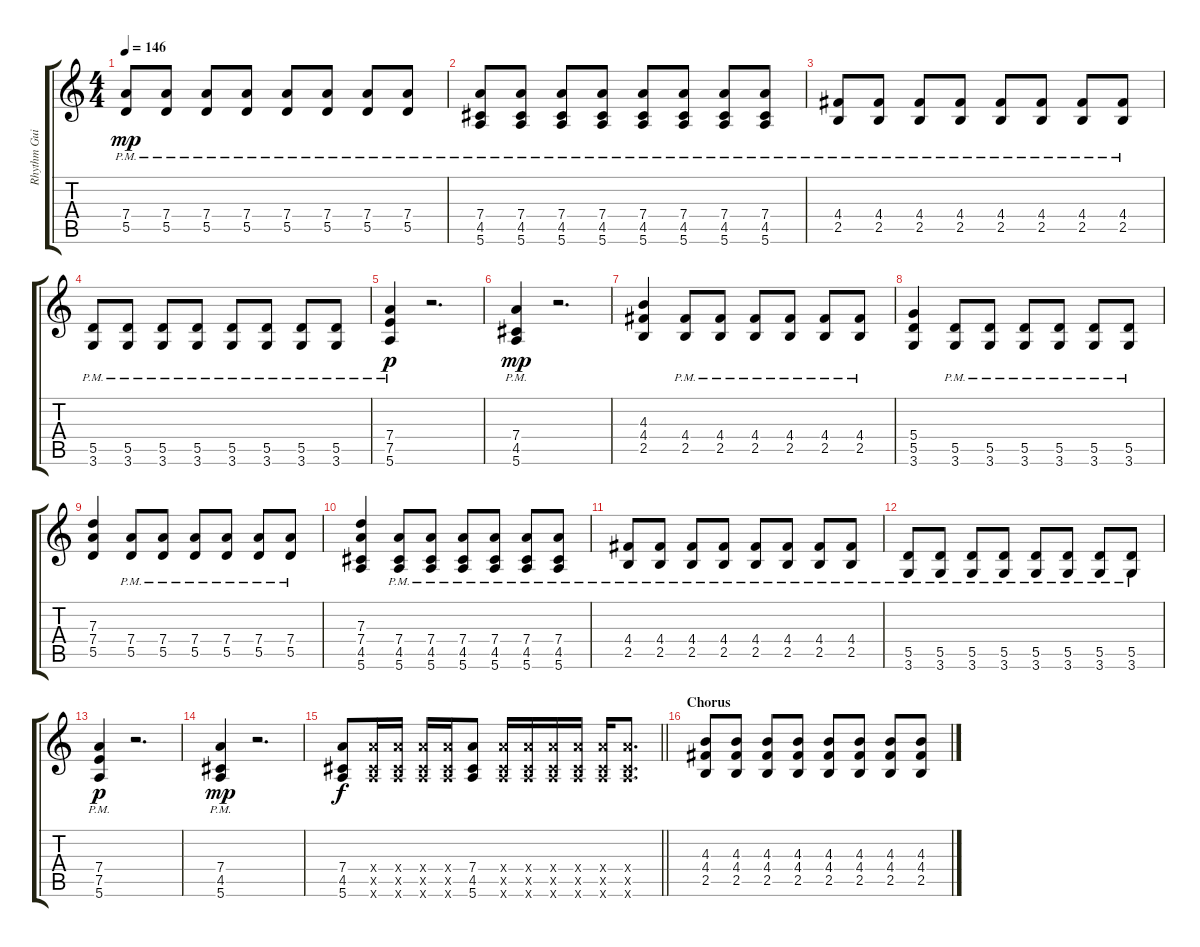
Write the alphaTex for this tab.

\track ("Rhythm Guitar I" "Rhythm Gui") {instrument overdrivenguitar}
\staff {score tabs}
\tuning (E4 B3 G3 D3 A2 E2) {hide}
\ts (4 4)
\tempo 146
\clef g2
\ks c
(7.4{pm} 5.5{pm}).8{dy mp} (7.4{pm} 5.5{pm}).8 (7.4{pm} 5.5{pm}).8 (7.4{pm} 5.5{pm}).8 (7.4{pm} 5.5{pm}).8 (7.4{pm} 5.5{pm}).8 (7.4{pm} 5.5{pm}).8 (7.4{pm} 5.5{pm}).8 |
(7.4{pm} 4.5{pm} 5.6{pm}).8 (7.4{pm} 4.5{pm} 5.6{pm}).8 (7.4{pm} 4.5{pm} 5.6{pm}).8 (7.4{pm} 4.5{pm} 5.6{pm}).8 (7.4{pm} 4.5{pm} 5.6{pm}).8 (7.4{pm} 4.5{pm} 5.6{pm}).8 (7.4{pm} 4.5{pm} 5.6{pm}).8 (7.4{pm} 4.5{pm} 5.6{pm}).8 |
(4.4{pm} 2.5{pm}).8 (4.4{pm} 2.5{pm}).8 (4.4{pm} 2.5{pm}).8 (4.4{pm} 2.5{pm}).8 (4.4{pm} 2.5{pm}).8 (4.4{pm} 2.5{pm}).8 (4.4{pm} 2.5{pm}).8 (4.4{pm} 2.5{pm}).8 |
(5.5{pm} 3.6{pm}).8 (5.5{pm} 3.6{pm}).8 (5.5{pm} 3.6{pm}).8 (5.5{pm} 3.6{pm}).8 (5.5{pm} 3.6{pm}).8 (5.5{pm} 3.6{pm}).8 (5.5{pm} 3.6{pm}).8 (5.5{pm} 3.6{pm}).8 |
(7.4{pm} 7.5{pm} 5.6).4{dy p} r.2{d} |
(7.4{pm} 4.5{pm} 5.6{pm}).4{dy mp} r.2{d} |
(4.3 4.4 2.5).4 (4.4{pm} 2.5{pm}).8 (4.4{pm} 2.5{pm}).8 (4.4{pm} 2.5{pm}).8 (4.4{pm} 2.5{pm}).8 (4.4{pm} 2.5{pm}).8 (4.4{pm} 2.5{pm}).8 |
(5.4 5.5 3.6).4 (5.5{pm} 3.6{pm}).8 (5.5{pm} 3.6{pm}).8 (5.5{pm} 3.6{pm}).8 (5.5{pm} 3.6{pm}).8 (5.5{pm} 3.6{pm}).8 (5.5{pm} 3.6{pm}).8 |
(7.3 7.4 5.5).4 (7.4{pm} 5.5{pm}).8 (7.4{pm} 5.5{pm}).8 (7.4{pm} 5.5{pm}).8 (7.4{pm} 5.5{pm}).8 (7.4{pm} 5.5{pm}).8 (7.4{pm} 5.5{pm}).8 |
(7.3 7.4 4.5 5.6).4 (7.4{pm} 4.5{pm} 5.6{pm}).8 (7.4{pm} 4.5{pm} 5.6{pm}).8 (7.4{pm} 4.5{pm} 5.6{pm}).8 (7.4{pm} 4.5{pm} 5.6{pm}).8 (7.4{pm} 4.5{pm} 5.6{pm}).8 (7.4{pm} 4.5{pm} 5.6{pm}).8 |
(4.4{pm} 2.5{pm}).8 (4.4{pm} 2.5{pm}).8 (4.4{pm} 2.5{pm}).8 (4.4{pm} 2.5{pm}).8 (4.4{pm} 2.5{pm}).8 (4.4{pm} 2.5{pm}).8 (4.4{pm} 2.5{pm}).8 (4.4{pm} 2.5{pm}).8 |
(5.5{pm} 3.6{pm}).8 (5.5{pm} 3.6{pm}).8 (5.5{pm} 3.6{pm}).8 (5.5{pm} 3.6{pm}).8 (5.5{pm} 3.6{pm}).8 (5.5{pm} 3.6{pm}).8 (5.5{pm} 3.6{pm}).8 (5.5{pm} 3.6{pm}).8 |
(7.4{pm} 7.5{pm} 5.6).4{dy p} r.2{d} |
(7.4{pm} 4.5{pm} 5.6{pm}).4{dy mp} r.2{d} |
\barLineRight lightlight
(7.4 4.5 5.6).8{dy f} (7.4{x} 4.5{x} 5.6{x}).16 (7.4{x} 4.5{x} 5.6{x}).16 (7.4{x} 4.5{x} 5.6{x}).16 (7.4{x} 4.5{x} 5.6{x}).16 (7.4 4.5 5.6).8 (7.4{x} 4.5{x} 5.6{x}).16 (7.4{x} 4.5{x} 5.6{x}).16 (7.4{x} 4.5{x} 5.6{x}).16 (7.4{x} 4.5{x} 5.6{x}).16 (7.4{x} 4.5{x} 5.6{x}).16 (7.4{x} 4.5{x} 5.6{x}).8{d} |
\section ("" "Chorus")
(4.3 4.4 2.5).8 (4.3 4.4 2.5).8 (4.3 4.4 2.5).8 (4.3 4.4 2.5).8 (4.3 4.4 2.5).8 (4.3 4.4 2.5).8 (4.3 4.4 2.5).8 (4.3 4.4 2.5).8
